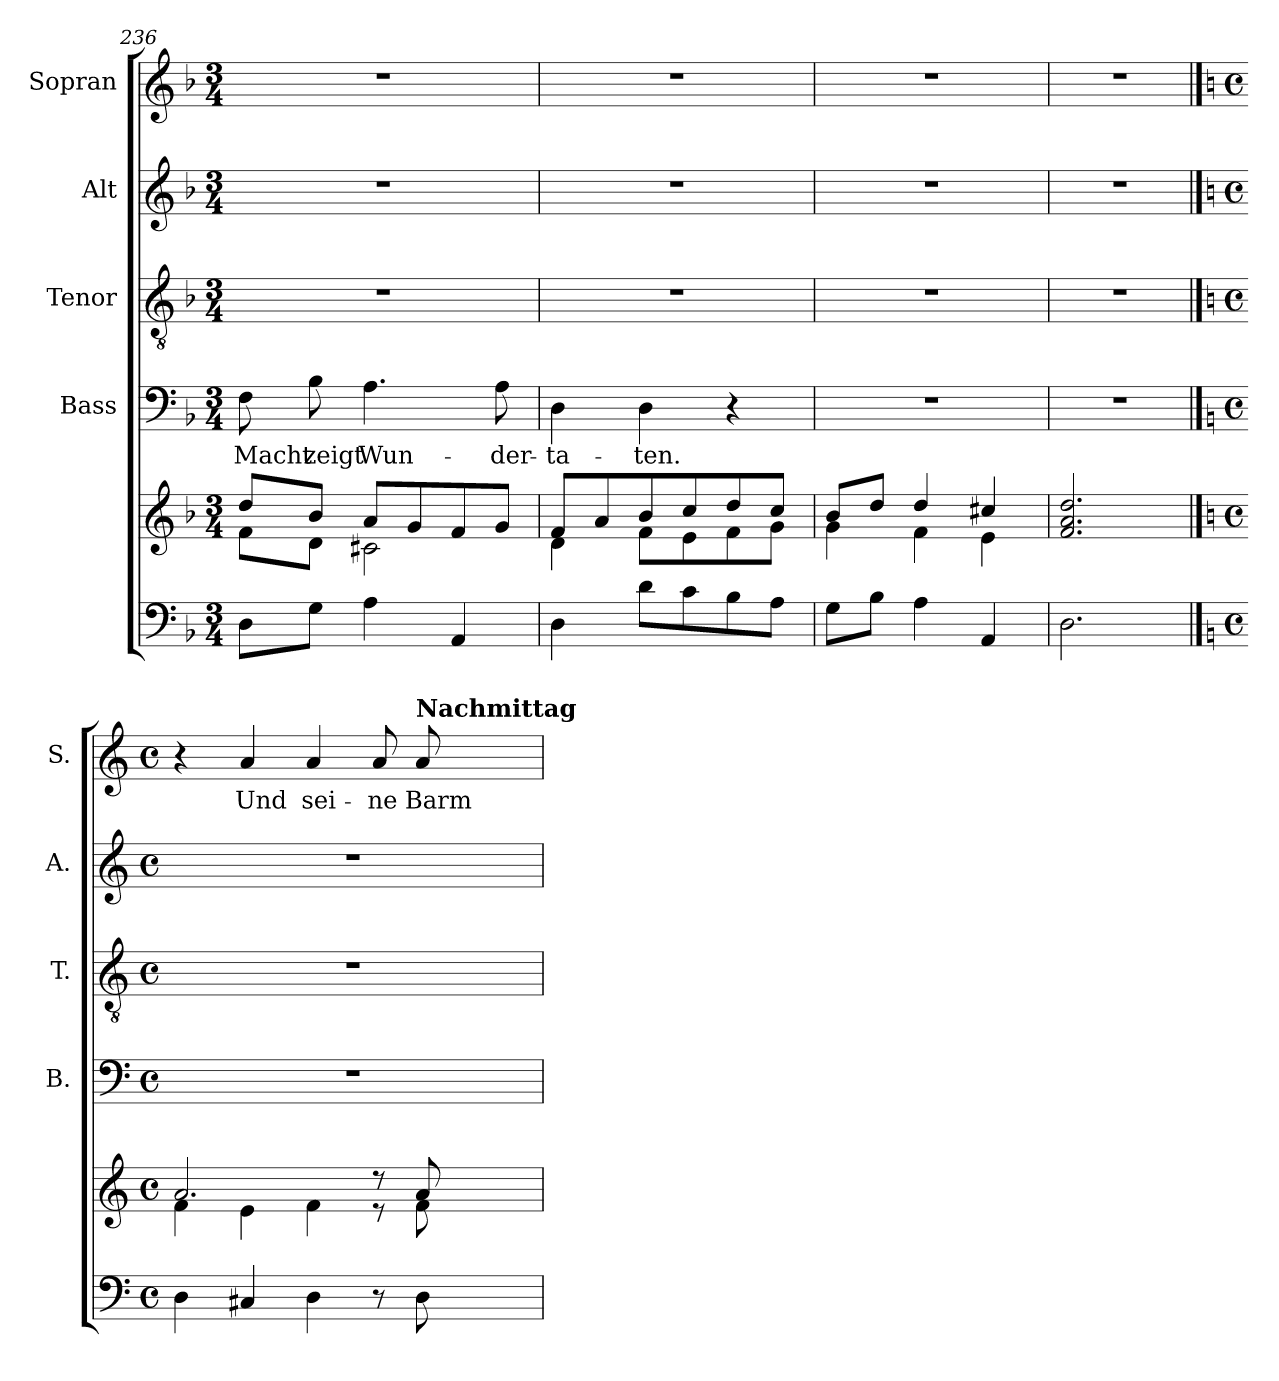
**kern	**kern	**kern	**text	**kern	**kern	**kern	**text
*part5	*part5	*part4	*part4	*part3	*part2	*part1	*part1
*staff6	*staff5	*staff4	*staff4	*staff3	*staff2	*staff1	*staff1
*	*	*I"Bass	*	*I"Tenor	*I"Alt	*I"Sopran	*
*	*	*I'B.	*	*I'T.	*I'A.	*I'S.	*
*clefF4	*clefG2	*clefF4	*	*clefGv2	*clefG2	*clefG2	*
*k[b-]	*k[b-]	*k[b-]	*	*k[b-]	*k[b-]	*k[b-]	*
*F:	*F:	*F:	*	*F:	*F:	*F:	*
*M3/4	*M3/4	*M3/4	*	*M3/4	*M3/4	*M3/4	*
=236	=236	=236	=236	=236	=236	=236	=236
*	*^	*	*	*	*	*	*
!	!	!	!	!LO:LY:b	!	!	!	!
8D\L	8dd/L	8f\L	8F\	Macht	2.r	2.r	2.r	.
!	!	!	!	!LO:LY:b	!	!	!	!
8G\J	8b-/J	8d\J	8B-\	zeigt	.	.	.	.
!	!	!	!	!LO:LY:b	!	!	!	!
4A\	8a/L	2c#X\	4.A\	Wun-	.	.	.	.
.	8g/	.	.	.	.	.	.	.
4AA/	8f/	.	.	.	.	.	.	.
!	!	!	!	!LO:LY:b	!	!	!	!
.	8g/J	.	8A\	-der-	.	.	.	.
=237	=237	=237	=237	=237	=237	=237	=237	=237
!	!	!	!	!LO:LY:b	!	!	!	!
4D\	8f/L	4d\	4D\	-ta-	2.r	2.r	2.r	.
.	8a/	.	.	.	.	.	.	.
!	!	!	!	!LO:LY:b	!	!	!	!
8d\L	8b-/	8f\L	4D\	-ten.	.	.	.	.
8c\	8cc/	8e\	.	.	.	.	.	.
8B-\	8dd/	8f\	4r	.	.	.	.	.
8A\J	8cc/J	8g\J	.	.	.	.	.	.
=238	=238	=238	=238	=238	=238	=238	=238	=238
8G\L	8b-/L	4g\	2.r	.	2.r	2.r	2.r	.
8B-\J	8dd/J	.	.	.	.	.	.	.
4A\	4dd/	4f\	.	.	.	.	.	.
4AA/	4cc#X/	4e\	.	.	.	.	.	.
*	*v	*v	*	*	*	*	*	*
=239	=239	=239	=239	=239	=239	=239	=239
2.D\	2.f/ 2.a/ 2.dd/	2.r	.	2.r	2.r	2.r	.
!!LO:LB:g=z
==240	==240	==240	==240	==240	==240	==240	==240
*k[]	*k[]	*k[]	*	*k[]	*k[]	*k[]	*
*C:	*C:	*C:	*	*C:	*C:	*C:	*
*M4/4	*M4/4	*M4/4	*	*M4/4	*M4/4	*M4/4	*
*met(c)	*met(c)	*met(c)	*	*met(c)	*met(c)	*met(c)	*
*	*^	*	*	*	*	*	*
4D\	2.a/	4f\	1r	.	1r	1r	4r	.
!	!	!	!	!	!	!	!	!LO:LY:b
4C#X/	.	4e\	.	.	.	.	4a/	Und
!	!	!	!	!	!	!	!	!LO:LY:b
4D\	.	4f\	.	.	.	.	4a/	sei-
!	!	!	!	!	!	!	!	!LO:LY:b
8r	8r	8r	.	.	.	.	8a/	-ne
!	!	!	!	!	!	!	!LO:TX:a:B:t=Nachmittag	!
!	!	!	!	!	!	!	!	!LO:LY:b
8D\	8a/	8f\	.	.	.	.	8a/	Barm-
*	*v	*v	*	*	*	*	*	*
=	=	=	=	=	=	=	=
*-	*-	*-	*-	*-	*-	*-	*-
